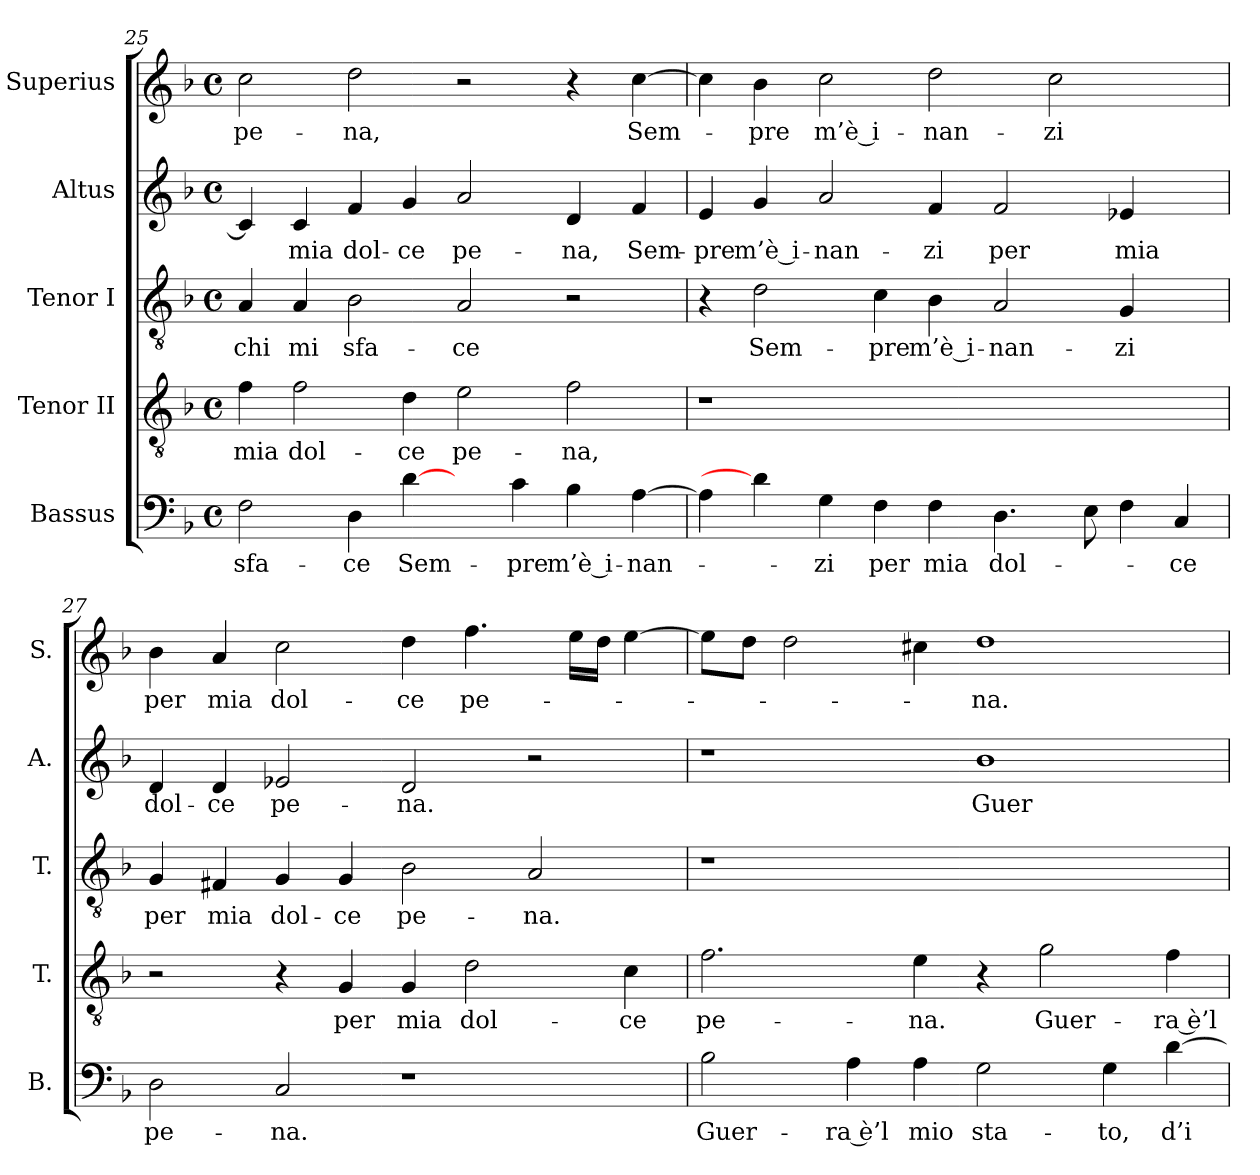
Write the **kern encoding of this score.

**kern	**text	**kern	**text	**kern	**text	**kern	**text	**kern	**text
*part5	*part5	*part4	*part4	*part3	*part3	*part2	*part2	*part1	*part1
*staff5	*staff5	*staff4	*staff4	*staff3	*staff3	*staff2	*staff2	*staff1	*staff1
*I"Bassus	*	*I"Tenor II	*	*I"Tenor I	*	*I"Altus	*	*I"Superius	*
*I'B.	*	*I'T.	*	*I'T.	*	*I'A.	*	*I'S.	*
!!LO:LB:g=z
*clefF4	*	*clefGv2	*	*clefGv2	*	*clefG2	*	*clefG2	*
*	*	*ITrd7c12	*	*ITrd7c12	*	*	*	*	*
*k[b-]	*	*k[b-]	*	*k[b-]	*	*k[b-]	*	*k[b-]	*
*F:	*	*F:	*	*F:	*	*F:	*	*F:	*
*M4/4	*	*M4/4	*	*M4/4	*	*M4/4	*	*M4/4	*
*met(c)	*	*met(c)	*	*met(c)	*	*met(c)	*	*met(c)	*
=25	=25	=25	=25	=25	=25	=25	=25	=25	=25
!	!LO:LY:b:color=#000000	!	!	!	!	!	!	!	!
!	!	!	!LO:LY:b:color=#000000	!	!	!	!	!	!
!	!	!	!	!	!LO:LY:b:color=#000000	!	!	!	!
!	!	!	!	!	!	!	!	!	!LO:LY:b:color=#000000
2Fi\	sfa-	4Fi\	mia	4AAi/	chi	4ci/]	.	2cci\	pe-
!	!	!	!LO:LY:b:color=#000000	!	!	!	!	!	!
!	!	!	!	!	!LO:LY:b:color=#000000	!	!	!	!
!	!	!	!	!	!	!	!LO:LY:b:color=#000000	!	!
.	.	2Fi\	dol-	4AAi/	mi	4ci/	mia	.	.
!	!LO:LY:b:color=#000000	!	!	!	!	!	!	!	!
!	!	!	!	!	!LO:LY:b:color=#000000	!	!	!	!
!	!	!	!	!	!	!	!LO:LY:b:color=#000000	!	!
!	!	!	!	!	!	!	!	!	!LO:LY:b:color=#000000
4Di\	-ce	.	.	2BB-i\	sfa-	4fi/	dol-	2ddi\	-na,
!	!LO:LY:b:color=#000000	!	!	!	!	!	!	!	!
!	!	!	!LO:LY:b:color=#000000	!	!	!	!	!	!
!	!	!	!	!	!	!	!LO:LY:b:color=#000000	!	!
[4di\	Sem-	4Di\	-ce	.	.	4gi/	-ce	.	.
!	!	!	!LO:LY:b:color=#000000	!	!	!	!	!	!
!	!	!	!	!	!LO:LY:b:color=#000000	!	!	!	!
!	!	!	!	!	!	!	!LO:LY:b:color=#000000	!	!
4ryy	.	2Ei\	pe-	2AAi/	-ce	2ai/	pe-	2r	.
!	!LO:LY:b:color=#000000	!	!	!	!	!	!	!	!
4ci\	-pre	.	.	.	.	.	.	.	.
!	!LO:LY:b:color=#000000	!	!	!	!	!	!	!	!
!	!	!	!LO:LY:b:color=#000000	!	!	!	!	!	!
!	!	!	!	!	!	!	!LO:LY:b:color=#000000	!	!
4B-i\	m’è i-	2Fi\	-na,	2r	.	4di/	-na,	4r	.
!	!LO:LY:b:color=#000000	!	!	!	!	!	!	!	!
!	!	!	!	!	!	!	!LO:LY:b:color=#000000	!	!
!	!	!	!	!	!	!	!	!	!LO:LY:b:color=#000000
[>4Ai\	-nan-	.	.	.	.	4fi/	Sem-	[>4cci\	Sem-
=26	=26	=26	=26	=26	=26	=26	=26	=26	=26
!	!	!LO:N:vis=1	!	!	!	!	!	!	!
!	!	!	!	!	!	!	!LO:LY:b:color=#000000	!	!
4Ai\]	.	1r	.	4r	.	4ei/	-pre	4cci\]	.
!	!	!	!	!	!LO:LY:b:color=#000000	!	!	!	!
!	!	!	!	!	!	!	!LO:LY:b:color=#000000	!	!
!	!	!	!	!	!	!	!	!	!LO:LY:b:color=#000000
4di\]	.	.	.	2Di\	Sem-	4gi/	m’è i-	4b-i\	-pre
!	!LO:LY:b:color=#000000	!	!	!	!	!	!	!	!
!	!	!	!	!	!	!	!LO:LY:b:color=#000000	!	!
!	!	!	!	!	!	!	!	!	!LO:LY:b:color=#000000
4Gi\	-zi	.	.	.	.	2ai/	-nan-	2cci\	m’è i-
!	!LO:LY:b:color=#000000	!	!	!	!	!	!	!	!
!	!	!	!	!	!LO:LY:b:color=#000000	!	!	!	!
4Fi\	per	.	.	4Ci\	-pre	.	.	.	.
!	!LO:LY:b:color=#000000	!	!	!	!	!	!	!	!
!	!	!	!	!	!LO:LY:b:color=#000000	!	!	!	!
!	!	!	!	!	!	!	!LO:LY:b:color=#000000	!	!
!	!	!	!	!	!	!	!	!	!LO:LY:b:color=#000000
4Fi\	mia	1ryy	.	4BB-i\	m’è i-	4fi/	-zi	2ddi\	-nan-
!	!LO:LY:b:color=#000000	!	!	!	!	!	!	!	!
!	!	!	!	!	!LO:LY:b:color=#000000	!	!	!	!
!	!	!	!	!	!	!	!LO:LY:b:color=#000000	!	!
4.Di\	dol-	.	.	2AAi/	-nan-	2fi/	per	.	.
!	!	!	!	!	!	!	!	!	!LO:LY:b:color=#000000
.	.	.	.	.	.	.	.	2cci\	-zi
8Ei\	.	.	.	.	.	.	.	.	.
!	!	!	!	!	!LO:LY:b:color=#000000	!	!	!	!
!	!	!	!	!	!	!	!LO:LY:b:color=#000000	!	!
4Fi\	.	.	.	4GGi/	-zi	4e-Xi/	mia	.	.
!	!LO:LY:b:color=#000000	!	!	!	!	!	!	!	!
4Ci/	-ce	4ryy	.	4ryy	.	4ryy	.	4ryy	.
=27	=27	=27	=27	=27	=27	=27	=27	=27	=27
!	!LO:LY:b:color=#000000	!	!	!	!	!	!	!	!
!	!	!	!	!	!LO:LY:b:color=#000000	!	!	!	!
!	!	!	!	!	!	!	!LO:LY:b:color=#000000	!	!
!	!	!	!	!	!	!	!	!	!LO:LY:b:color=#000000
2Di\	pe-	2r	.	4GGi/	per	4di/	dol-	4b-i\	per
!	!	!	!	!	!LO:LY:b:color=#000000	!	!	!	!
!	!	!	!	!	!	!	!LO:LY:b:color=#000000	!	!
!	!	!	!	!	!	!	!	!	!LO:LY:b:color=#000000
.	.	.	.	4FF#Xi/	mia	4di/	-ce	4ai/	mia
!	!LO:LY:b:color=#000000	!	!	!	!	!	!	!	!
!	!	!	!	!	!LO:LY:b:color=#000000	!	!	!	!
!	!	!	!	!	!	!	!LO:LY:b:color=#000000	!	!
!	!	!	!	!	!	!	!	!	!LO:LY:b:color=#000000
2Ci/	-na.	4r	.	4GGi/	dol-	2e-Xi/	pe-	2cci\	dol-
!	!	!	!LO:LY:b:color=#000000	!	!	!	!	!	!
!	!	!	!	!	!LO:LY:b:color=#000000	!	!	!	!
.	.	4GGi/	per	4GGi/	-ce	.	.	.	.
!	!	!	!LO:LY:b:color=#000000	!	!	!	!	!	!
!	!	!	!	!	!LO:LY:b:color=#000000	!	!	!	!
!	!	!	!	!	!	!	!LO:LY:b:color=#000000	!	!
!	!	!	!	!	!	!	!	!	!LO:LY:b:color=#000000
1r	.	4GGi/	mia	2BB-i\	pe-	2di/	-na.	4ddi\	-ce
!	!	!	!LO:LY:b:color=#000000	!	!	!	!	!	!
!	!	!	!	!	!	!	!	!	!LO:LY:b:color=#000000
.	.	2Di\	dol-	.	.	.	.	4.ffi\	pe-
!	!	!	!	!	!LO:LY:b:color=#000000	!	!	!	!
.	.	.	.	2AAi/	-na.	2r	.	.	.
.	.	.	.	.	.	.	.	16eei\LL	.
.	.	.	.	.	.	.	.	16ddi\JJ	.
!	!	!	!LO:LY:b:color=#000000	!	!	!	!	!	!
.	.	4Ci\	-ce	.	.	.	.	[>4eei\	.
!!LO:LB:g=z
=28	=28	=28	=28	=28	=28	=28	=28	=28	=28
!	!LO:LY:b:color=#000000	!	!	!	!	!	!	!	!
!	!	!	!LO:LY:b:color=#000000	!LO:N:vis=1	!	!	!	!	!
2B-i\	Guer-	2.Fi\	pe-	1r	.	1r	.	8eei\L]	.
.	.	.	.	.	.	.	.	8ddi\J	.
.	.	.	.	.	.	.	.	2ddi\	.
!	!LO:LY:b:color=#000000	!	!	!	!	!	!	!	!
4Ai\	-ra è’l	.	.	.	.	.	.	.	.
!	!LO:LY:b:color=#000000	!	!	!	!	!	!	!	!
!	!	!	!LO:LY:b:color=#000000	!	!	!	!	!	!
4Ai\	mio	4Ei\	-na.	.	.	.	.	4cc#Xi\	.
!	!LO:LY:b:color=#000000	!	!	!	!	!	!	!	!
!	!	!	!	!	!	!	!LO:LY:b:color=#000000	!	!
!	!	!	!	!	!	!	!	!	!LO:LY:b:color=#000000
2Gi\	sta-	4r	.	1ryy	.	1b-i	Guer-	1ddi	-na.
!	!	!	!LO:LY:b:color=#000000	!	!	!	!	!	!
.	.	2Gi\	Guer-	.	.	.	.	.	.
!	!LO:LY:b:color=#000000	!	!	!	!	!	!	!	!
4Gi\	-to,	.	.	.	.	.	.	.	.
!	!LO:LY:b:color=#000000	!	!	!	!	!	!	!	!
!	!	!	!LO:LY:b:color=#000000	!	!	!	!	!	!
[>4di\	d’i-	4Fi\	-ra è’l	.	.	.	.	.	.
=	=	=	=	=	=	=	=	=	=
*-	*-	*-	*-	*-	*-	*-	*-	*-	*-
